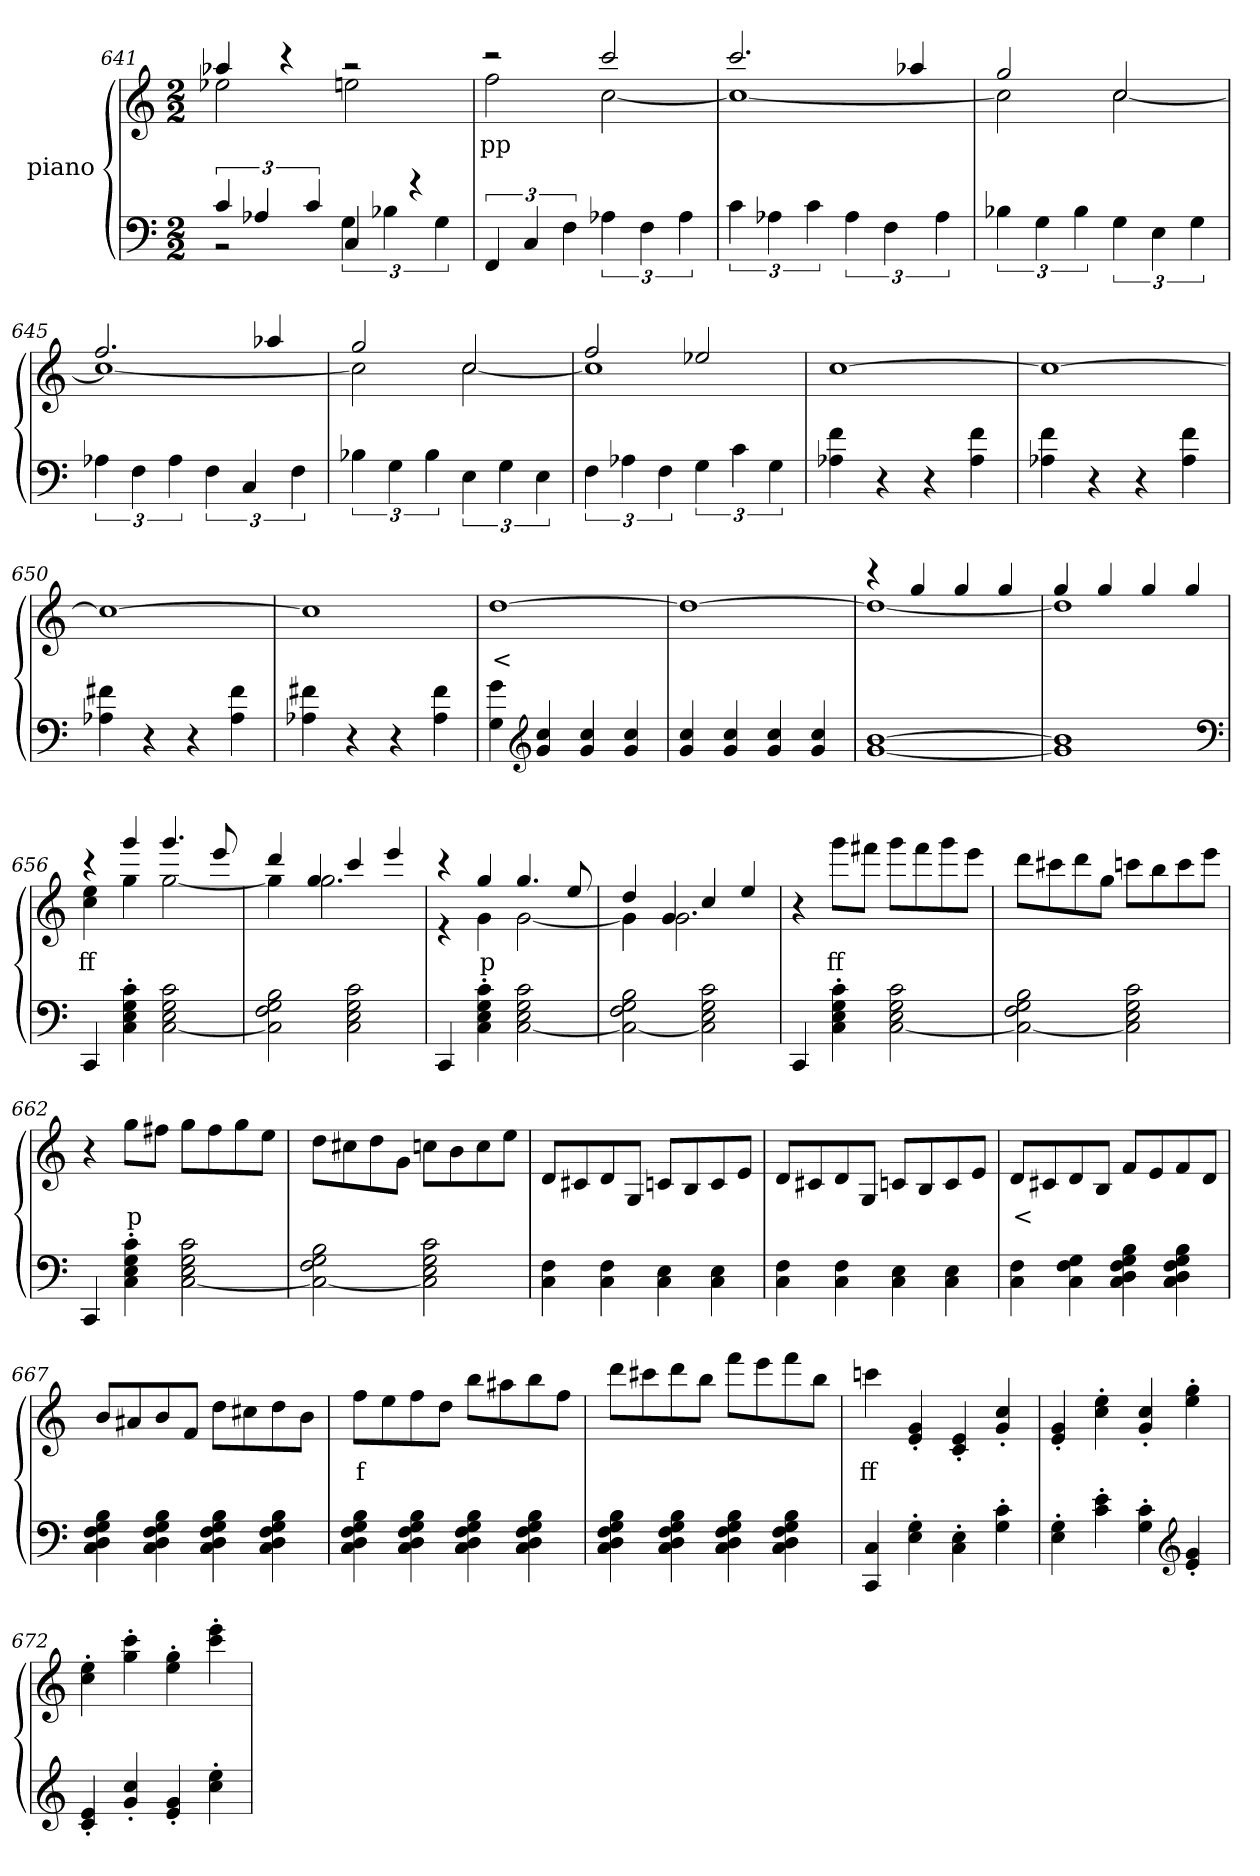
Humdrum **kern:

**kern	**kern	**text
*part2	*part1	*part1
*staff2	*staff1	*staff1
*	*I"piano	*
*clefF4	*clefG2	*
*k[]	*k[]	*
*C:	*C:	*
*M2/2	*M2/2	*
=641	=641	=641
*^	*^	*
6c	2r	4aa-X	2ee-X	.
6A-X	.	.	.	.
.	.	4r	.	.
6c	.	.	.	.
4C	6G	2r	2een	.
.	6B-X	.	.	.
4r	.	.	.	.
.	6G	.	.	.
*v	*v	*	*	*
=642	=642	=642	=642
6FF	2r	2ff	pp
6C	.	.	.
6F	.	.	.
6A-X	2ccc	[2cc	.
6F	.	.	.
6A-	.	.	.
=643	=643	=643	=643
6c	2.ccc	1cc_	.
6A-X	.	.	.
6c	.	.	.
6A-	.	.	.
6F	.	.	.
.	4aa-X	.	.
6A-	.	.	.
=644	=644	=644	=644
6B-X	2gg	2cc]	.
6G	.	.	.
6B-	.	.	.
6G	2cc	[2cc	.
6E	.	.	.
6G	.	.	.
=645	=645	=645	=645
6A-X	2.ff	1cc_	.
6F	.	.	.
6A-	.	.	.
6F	.	.	.
6C	.	.	.
.	4aa-X	.	.
6F	.	.	.
=646	=646	=646	=646
6B-X	2gg	2cc]	.
6G	.	.	.
6B-	.	.	.
6E	2cc	[2cc	.
6G	.	.	.
6E	.	.	.
=647	=647	=647	=647
6F	2ff	1cc]	.
6A-X	.	.	.
6F	.	.	.
6G	2ee-X	.	.
6c	.	.	.
6G	.	.	.
*	*v	*v	*
=648	=648	=648
4A-X 4f	[1cc	.
4r	.	.
4r	.	.
4A- 4f	.	.
=649	=649	=649
4A-X 4f	1cc_	.
4r	.	.
4r	.	.
4A- 4f	.	.
=650	=650	=650
4A-X 4f#X	1cc_	.
4r	.	.
4r	.	.
4A- 4f#	.	.
=651	=651	=651
4A-X 4f#X	1cc]	.
4r	.	.
4r	.	.
4A- 4f#	.	.
=652	=652	=652
4G 4g	[1dd	<
*clefG2	*	*
4g 4cc	.	.
4g 4cc	.	.
4g 4cc	.	.
=653	=653	=653
4g 4cc	1dd_	.
4g 4cc	.	.
4g 4cc	.	.
4g 4cc	.	.
=654	=654	=654
*	*^	*
[1g [1b	4r	1dd_	.
.	4gg	.	.
.	4gg	.	.
.	4gg	.	.
=655	=655	=655	=655
1g] 1b]	4gg	1dd]	.
.	4gg	.	.
.	4gg	.	.
.	4gg	.	.
*clefF4	*	*	*
=656	=656	=656	=656
4CC	4r	4cc 4ee	ff
4C'> 4E'> 4G'> 4c'>	4ggg	4gg	.
[2C 2E 2G 2c	4.ggg	[2gg	.
.	8eee	.	.
=657	=657	=657	=657
2C] 2F 2G 2B	4ddd	4gg]	.
.	4gg	2.gg	.
2C 2E 2G 2c	4ccc	.	.
.	4eee	.	.
=658	=658	=658	=658
4CC	4r	4r	.
4C'> 4E'> 4G'> 4c'>	4gg	4g	p
[2C 2E 2G 2c	4.gg	[2g	.
.	8ee	.	.
=659	=659	=659	=659
2C_ 2F 2G 2B	4dd	4g]	.
.	4g	2.g	.
2C] 2E 2G 2c	4cc	.	.
.	4ee	.	.
*	*v	*v	*
=660	=660	=660
4CC	4r	.
4C'> 4E'> 4G'> 4c'>	8gggL	ff
.	8fff#XJ	.
[2C 2E 2G 2c	8gggL	.
.	8fff#	.
.	8ggg	.
.	8eeeJ	.
=661	=661	=661
2C_ 2F 2G 2B	8dddL	.
.	8ccc#X	.
.	8ddd	.
.	8ggJ	.
2C] 2E 2G 2c	8cccnL	.
.	8bb	.
.	8ccc	.
.	8eeeJ	.
=662	=662	=662
4CC	4r	.
4C'> 4E'> 4G'> 4c'>	8ggL	p
.	8ff#XJ	.
[2C 2E 2G 2c	8ggL	.
.	8ff#	.
.	8gg	.
.	8eeJ	.
=663	=663	=663
2C_ 2F 2G 2B	8ddL	.
.	8cc#X	.
.	8dd	.
.	8gJ	.
2C] 2E 2G 2c	8ccnL	.
.	8b	.
.	8cc	.
.	8eeJ	.
=664	=664	=664
4C 4F	8dL	.
.	8c#X	.
4C 4F	8d	.
.	8GJ	.
4C 4E	8cnL	.
.	8B	.
4C 4E	8c	.
.	8eJ	.
=665	=665	=665
4C 4F	8dL	.
.	8c#X	.
4C 4F	8d	.
.	8GJ	.
4C 4E	8cnL	.
.	8B	.
4C 4E	8c	.
.	8eJ	.
=666	=666	=666
4C 4F	8dL	<
.	8c#X	.
4C 4F 4G	8d	.
.	8BJ	.
4C 4D 4F 4G 4B	8fL	.
.	8e	.
4C 4D 4F 4G 4B	8f	.
.	8dJ	.
=667	=667	=667
4C 4D 4F 4G 4B	8bL	.
.	8a#X	.
4C 4D 4F 4G 4B	8b	.
.	8fJ	.
4C 4D 4F 4G 4B	8ddL	.
.	8cc#X	.
4C 4D 4F 4G 4B	8dd	.
.	8bJ	.
=668	=668	=668
4C 4D 4F 4G 4B	8ffL	f
.	8ee	.
4C 4D 4F 4G 4B	8ff	.
.	8ddJ	.
4C 4D 4F 4G 4B	8bbL	.
.	8aa#X	.
4C 4D 4F 4G 4B	8bb	.
.	8ffJ	.
=669	=669	=669
4C 4D 4F 4G 4B	8dddL	.
.	8ccc#X	.
4C 4D 4F 4G 4B	8ddd	.
.	8bbJ	.
4C 4D 4F 4G 4B	8fffL	.
.	8eee	.
4C 4D 4F 4G 4B	8fff	.
.	8bbJ	.
=670	=670	=670
4CC 4C	4cccn	ff
4E'> 4G'>	4e'> 4g'>	.
4C'> 4E'>	4c'> 4e'>	.
4G'> 4c'>	4g'> 4cc'>	.
=671	=671	=671
4E'> 4G'>	4e'> 4g'>	.
4c'> 4e'>	4cc'> 4ee'>	.
4G'> 4c'>	4g'> 4cc'>	.
*clefG2	*	*
4e'> 4g'>	4ee'> 4gg'>	.
=672	=672	=672
4c'> 4e'>	4cc'> 4ee'>	.
4g'> 4cc'>	4gg'> 4ccc'>	.
4e'> 4g'>	4ee'> 4gg'>	.
4cc'> 4ee'>	4ccc'> 4eee'>	.
=	=	=
*-	*-	*-
